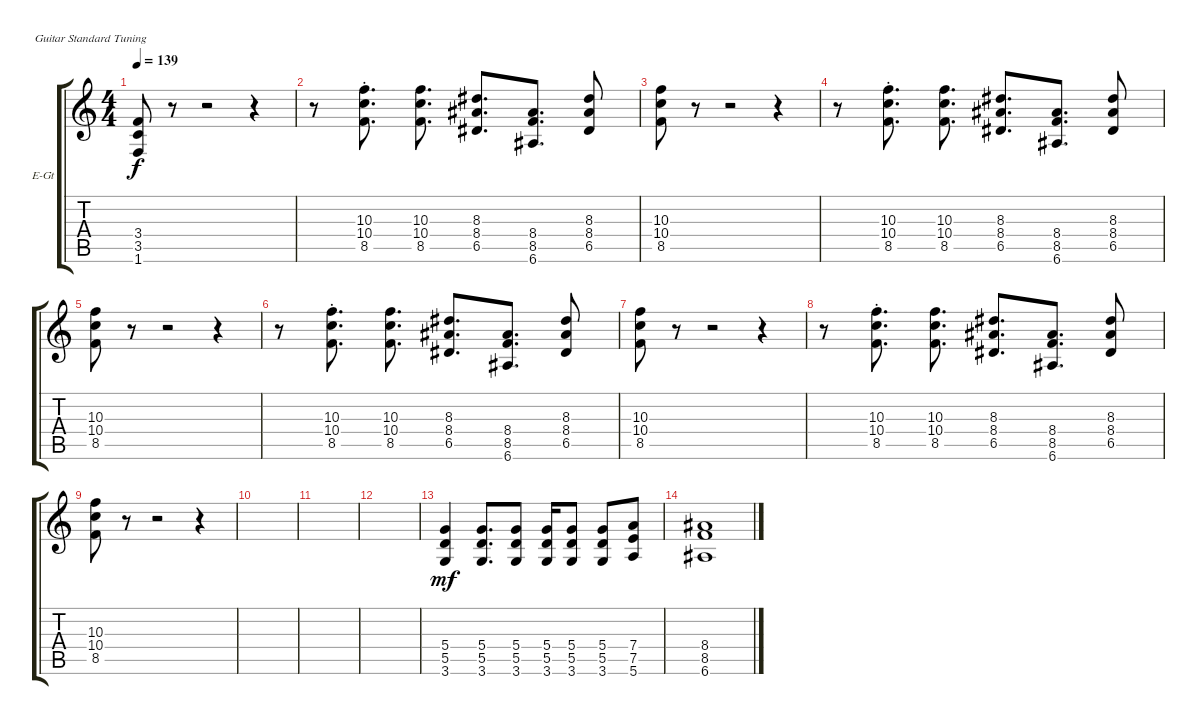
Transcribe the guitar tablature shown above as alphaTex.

\defaultSystemsLayout 4
\bracketExtendMode groupsimilarinstruments
\firstSystemTrackNameOrientation horizontal
\otherSystemsTrackNameOrientation horizontal
\track ("Electric Distortion Guitar 1" "E-Gt") {instrument distortionguitar}
\staff {score tabs}
\tuning (E4 B3 G3 D3 A2 E2)
\ts (4 4)
\tempo 139
\clef g2
\ks c
(1.6 3.5 3.4).8{dy f} r.8 r.2 r.4 |
r.8 (8.5 10.4 10.3{st}).8{d} (8.5 10.4 10.3).8{d} (6.5 8.4 8.3).8{d} (6.6 8.5 8.4).8{d} (6.5 8.4 8.3).8 |
(8.5 10.4 10.3).8 r.8 r.2 r.4 |
r.8 (8.5 10.4 10.3{st}).8{d} (8.5 10.4 10.3).8{d} (6.5 8.4 8.3).8{d} (6.6 8.5 8.4).8{d} (6.5 8.4 8.3).8 |
(8.5 10.4 10.3).8 r.8 r.2 r.4 |
r.8 (8.5 10.4 10.3{st}).8{d} (8.5 10.4 10.3).8{d} (6.5 8.4 8.3).8{d} (6.6 8.5 8.4).8{d} (6.5 8.4 8.3).8 |
(8.5 10.4 10.3).8 r.8 r.2 r.4 |
r.8 (8.5 10.4 10.3{st}).8{d} (8.5 10.4 10.3).8{d} (6.5 8.4 8.3).8{d} (6.6 8.5 8.4).8{d} (6.5 8.4 8.3).8 |
(8.5 10.4 10.3).8 r.8 r.2 r.4 |
|
|
|
(3.6 5.5 5.4).4{dy mf} (3.6 5.5 5.4).8{d} (5.5 3.6 5.4).8 (3.6 5.5 5.4).16 (3.6 5.5 5.4).8 (3.6 5.5 5.4).8 (5.6 7.5 7.4).8 |
(6.6 8.5 8.4).1
